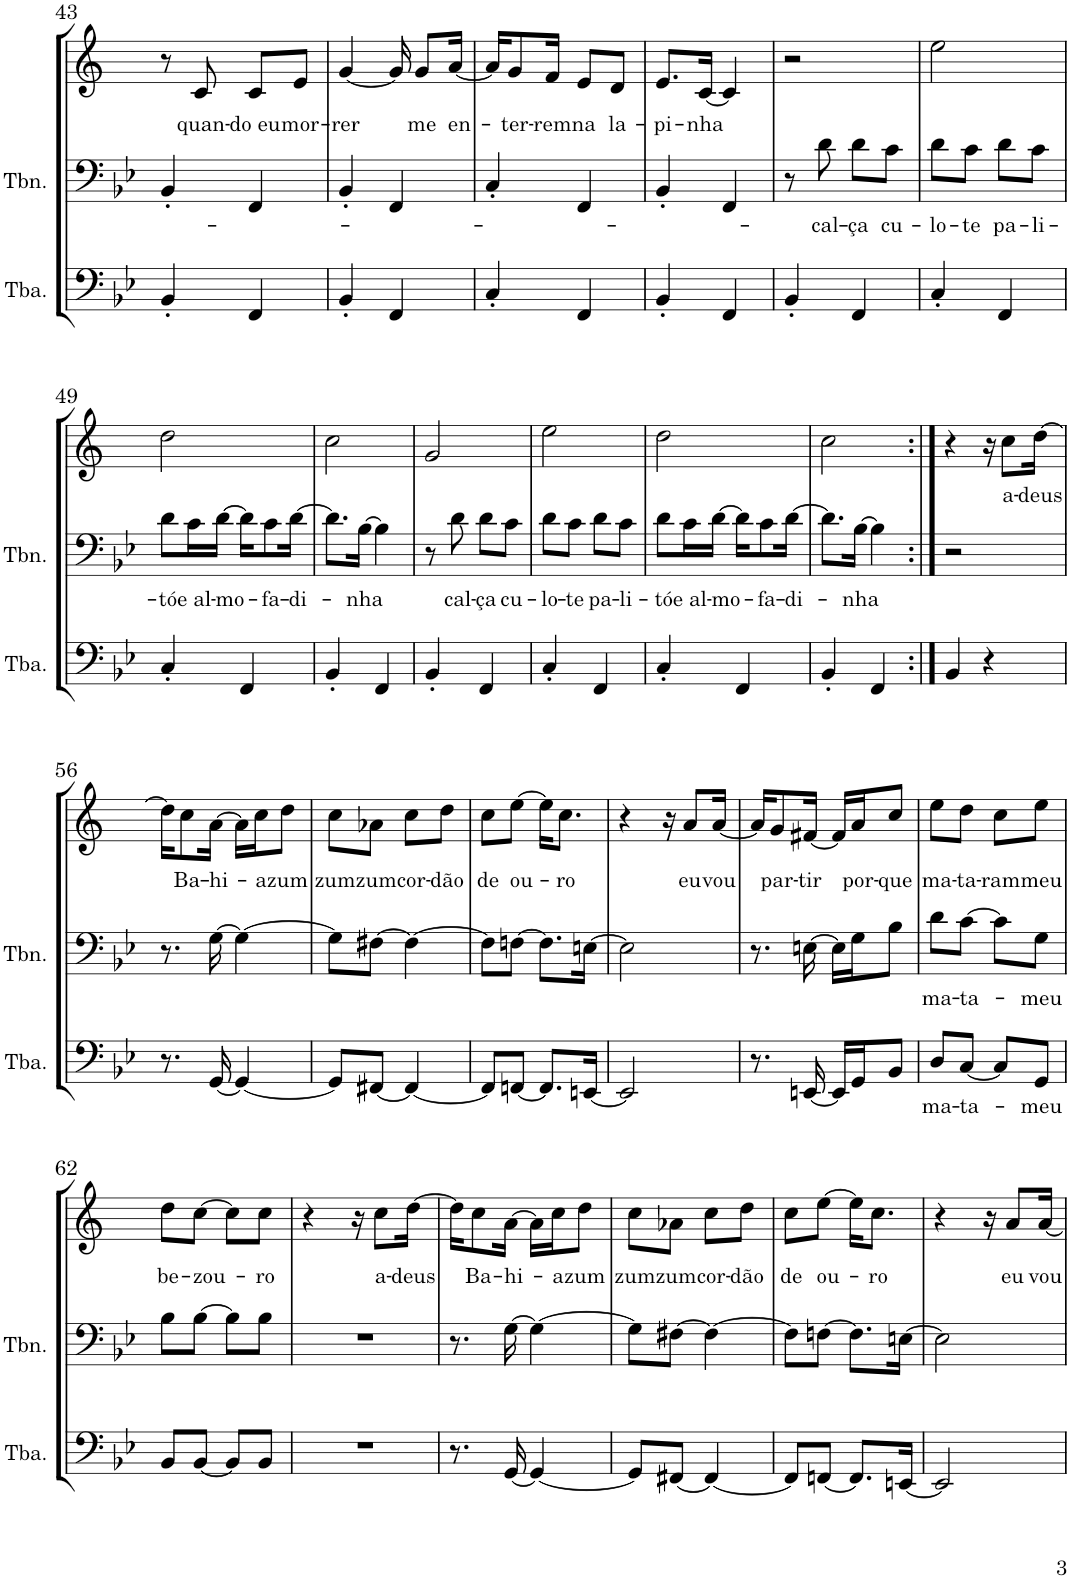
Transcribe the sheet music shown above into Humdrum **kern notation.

**kern	**text	**kern	**text	**kern	**text
*part3	*part3	*part2	*part2	*part1	*part1
*staff3	*staff3	*staff2	*staff2	*staff1	*staff1
*I"Tuba	*	*I"Trombone	*	*I"Trompete em Bb	*
*I'Tba.	*	*I'Tbn.	*	*I'Tpt	*
!!LO:PB:g=z
*clefF4	*	*clefF4	*	*clefG2	*
*	*	*	*	*Trd1c2	*
*k[b-e-]	*	*k[b-e-]	*	*k[]	*
*M2/4	*	*M2/4	*	*M2/4	*
=43	=43	=43	=43	=43	=43
4BB-'/	.	4BB-'/	.	8r	.
!	!	!	!	!	!LO:LY:b
.	.	.	.	8c/	quan-
!	!	!	!	!	!LO:LY:b
4FF/	.	4FF/	.	8c/L	-do eu
!	!	!	!	!	!LO:LY:b
.	.	.	.	8e/J	mor-
=44	=44	=44	=44	=44	=44
!	!	!	!	!	!LO:LY:b
4BB-'/	.	4BB-'/	.	[4g/	-rer
4FF/	.	4FF/	.	16g/]	.
!	!	!	!	!	!LO:LY:b
.	.	.	.	8g/L	me
!	!	!	!	!	!LO:LY:b
.	.	.	.	[16a/Jk	en-
=45	=45	=45	=45	=45	=45
4C'/	.	4C'/	.	16a/KL]	.
!	!	!	!	!	!LO:LY:b
.	.	.	.	8g/	-ter-
!	!	!	!	!	!LO:LY:b
.	.	.	.	16f/Jk	-rem
!	!	!	!	!	!LO:LY:b
4FF/	.	4FF/	.	8e/L	na
!	!	!	!	!	!LO:LY:b
.	.	.	.	8d/J	la-
=46	=46	=46	=46	=46	=46
!	!	!	!	!	!LO:LY:b
4BB-'/	.	4BB-'/	.	8.e/L	-pi-
!	!	!	!	!	!LO:LY:b
.	.	.	.	[16c/Jk	-nha
4FF/	.	4FF/	.	4c/]	.
=47	=47	=47	=47	=47	=47
4BB-'/	.	8r	.	2r	.
!	!	!	!LO:LY:b	!	!
.	.	8d\	cal-	.	.
!	!	!	!LO:LY:b	!	!
4FF/	.	8d\L	-ça	.	.
!	!	!	!LO:LY:b	!	!
.	.	8c\J	cu-	.	.
=48	=48	=48	=48	=48	=48
!	!	!	!LO:LY:b	!	!
4C'/	.	8d\L	-lo-	2ee\	.
!	!	!	!LO:LY:b	!	!
.	.	8c\J	-te	.	.
!	!	!	!LO:LY:b	!	!
4FF/	.	8d\L	pa-	.	.
!	!	!	!LO:LY:b	!	!
.	.	8c\J	-li-	.	.
!!LO:LB:g=z
=49	=49	=49	=49	=49	=49
!	!	!	!LO:LY:b	!	!
4C'/	.	8d\L	-tó	2dd\	.
!	!	!	!LO:LY:b	!	!
.	.	16c\L	e al-	.	.
!	!	!	!LO:LY:b	!	!
.	.	[16d\JJ	-mo-	.	.
4FF/	.	16d\KL]	.	.	.
!	!	!	!LO:LY:b	!	!
.	.	8c\	-fa-	.	.
!	!	!	!LO:LY:b	!	!
.	.	[16d\Jk	-di-	.	.
=50	=50	=50	=50	=50	=50
4BB-'/	.	8.d\L]	.	2cc\	.
!	!	!	!LO:LY:b	!	!
.	.	[16B-\Jk	-nha	.	.
4FF/	.	4B-\]	.	.	.
=51	=51	=51	=51	=51	=51
4BB-'/	.	8r	.	2g/	.
!	!	!	!LO:LY:b	!	!
.	.	8d\	cal-	.	.
!	!	!	!LO:LY:b	!	!
4FF/	.	8d\L	-ça	.	.
!	!	!	!LO:LY:b	!	!
.	.	8c\J	cu-	.	.
=52	=52	=52	=52	=52	=52
!	!	!	!LO:LY:b	!	!
4C'/	.	8d\L	-lo-	2ee\	.
!	!	!	!LO:LY:b	!	!
.	.	8c\J	-te	.	.
!	!	!	!LO:LY:b	!	!
4FF/	.	8d\L	pa-	.	.
!	!	!	!LO:LY:b	!	!
.	.	8c\J	-li-	.	.
=53	=53	=53	=53	=53	=53
!	!	!	!LO:LY:b	!	!
4C'/	.	8d\L	-tó	2dd\	.
!	!	!	!LO:LY:b	!	!
.	.	16c\L	e al-	.	.
!	!	!	!LO:LY:b	!	!
.	.	[16d\JJ	-mo-	.	.
4FF/	.	16d\KL]	.	.	.
!	!	!	!LO:LY:b	!	!
.	.	8c\	-fa-	.	.
!	!	!	!LO:LY:b	!	!
.	.	[16d\Jk	-di-	.	.
=54	=54	=54	=54	=54	=54
4BB-'/	.	8.d\L]	.	2cc\	.
!	!	!	!LO:LY:b	!	!
.	.	[16B-\Jk	-nha	.	.
4FF/	.	4B-\]	.	.	.
=55:|!	=55:|!	=55:|!	=55:|!	=55:|!	=55:|!
4BB-/	.	2r	.	4r	.
4r	.	.	.	16r	.
!	!	!	!	!	!LO:LY:b
.	.	.	.	8cc\L	a-
!	!	!	!	!	!LO:LY:b
.	.	.	.	[16dd\Jk	-deus
!!LO:LB:g=z
=56	=56	=56	=56	=56	=56
8.r	.	8.r	.	16dd\KL]	.
!	!	!	!	!	!LO:LY:b
.	.	.	.	8cc\	Ba-
!	!	!	!	!	!LO:LY:b
[16GG/	.	[16G\	.	[16a\Jk	-hi-
4GG/_	.	4G\_	.	16a\LL]	.
!	!	!	!	!	!LO:LY:b
.	.	.	.	16cc\J	-a
!	!	!	!	!	!LO:LY:b
.	.	.	.	8dd\J	zum
=57	=57	=57	=57	=57	=57
!	!	!	!	!	!LO:LY:b
8GG/L]	.	8G\L]	.	8cc\L	zum
!	!	!	!	!	!LO:LY:b
[8FF#X/J	.	[8F#X\J	.	8a-X\J	zum
!	!	!	!	!	!LO:LY:b
4FF#/_	.	4F#\_	.	8cc\L	cor-
!	!	!	!	!	!LO:LY:b
.	.	.	.	8dd\J	-dão
=58	=58	=58	=58	=58	=58
!	!	!	!	!	!LO:LY:b
8FF#/L]	.	8F#\L]	.	8cc\L	de
!	!	!	!	!	!LO:LY:b
[8FFn/J	.	[8Fn\J	.	[8ee\J	ou-
8.FF/L]	.	8.F\L]	.	16ee\KL]	.
!	!	!	!	!	!LO:LY:b
.	.	.	.	8.cc\J	-ro
[16EEn/Jk	.	[16En\Jk	.	.	.
=59	=59	=59	=59	=59	=59
2EE/]	.	2E\]	.	4r	.
.	.	.	.	16r	.
!	!	!	!	!	!LO:LY:b
.	.	.	.	8a/L	eu
!	!	!	!	!	!LO:LY:b
.	.	.	.	[16a/Jk	vou
=60	=60	=60	=60	=60	=60
8.r	.	8.r	.	16a/KL]	.
!	!	!	!	!	!LO:LY:b
.	.	.	.	8g/	par-
!	!	!	!	!	!LO:LY:b
[16EEn/	.	[16En\	.	[16f#X/Jk	-tir
16EE/LL]	.	16E\LL]	.	16f#/LL]	.
!	!	!	!	!	!LO:LY:b
16GG/J	.	16G\J	.	16a/J	por-
!	!	!	!	!	!LO:LY:b
8BB-/J	.	8B-\J	.	8cc/J	-que
=61	=61	=61	=61	=61	=61
!	!LO:LY:b	!	!LO:LY:b	!	!LO:LY:b
8D/L	ma-	8d\L	ma-	8ee\L	ma-
!	!LO:LY:b	!	!LO:LY:b	!	!LO:LY:b
[8C/J	-ta-	[8c\J	-ta-	8dd\J	-ta-
!	!	!	!	!	!LO:LY:b
8C/L]	.	8c\L]	.	8cc\L	-ram
!	!LO:LY:b	!	!LO:LY:b	!	!LO:LY:b
8GG/J	meu	8G\J	meu	8ee\J	meu
!!LO:LB:g=z
=62	=62	=62	=62	=62	=62
!	!	!	!	!	!LO:LY:b
8BB-/L	.	8B-\L	.	8dd\L	be-
!	!	!	!	!	!LO:LY:b
[8BB-/J	.	[8B-\J	.	[8cc\J	-zou-
8BB-/L]	.	8B-\L]	.	8cc\L]	.
!	!	!	!	!	!LO:LY:b
8BB-/J	.	8B-\J	.	8cc\J	-ro
=63	=63	=63	=63	=63	=63
2r	.	2r	.	4r	.
.	.	.	.	16r	.
!	!	!	!	!	!LO:LY:b
.	.	.	.	8cc\L	a-
!	!	!	!	!	!LO:LY:b
.	.	.	.	[16dd\Jk	-deus
=64	=64	=64	=64	=64	=64
8.r	.	8.r	.	16dd\KL]	.
!	!	!	!	!	!LO:LY:b
.	.	.	.	8cc\	Ba-
!	!	!	!	!	!LO:LY:b
[16GG/	.	[16G\	.	[16a\Jk	-hi-
4GG/_	.	4G\_	.	16a\LL]	.
!	!	!	!	!	!LO:LY:b
.	.	.	.	16cc\J	-a
!	!	!	!	!	!LO:LY:b
.	.	.	.	8dd\J	zum
=65	=65	=65	=65	=65	=65
!	!	!	!	!	!LO:LY:b
8GG/L]	.	8G\L]	.	8cc\L	zum
!	!	!	!	!	!LO:LY:b
[8FF#X/J	.	[8F#X\J	.	8a-X\J	zum
!	!	!	!	!	!LO:LY:b
4FF#/_	.	4F#\_	.	8cc\L	cor-
!	!	!	!	!	!LO:LY:b
.	.	.	.	8dd\J	-dão
=66	=66	=66	=66	=66	=66
!	!	!	!	!	!LO:LY:b
8FF#/L]	.	8F#\L]	.	8cc\L	de
!	!	!	!	!	!LO:LY:b
[8FFn/J	.	[8Fn\J	.	[8ee\J	ou-
8.FF/L]	.	8.F\L]	.	16ee\KL]	.
!	!	!	!	!	!LO:LY:b
.	.	.	.	8.cc\J	-ro
[16EEn/Jk	.	[16En\Jk	.	.	.
=67	=67	=67	=67	=67	=67
2EE/]	.	2E\]	.	4r	.
.	.	.	.	16r	.
!	!	!	!	!	!LO:LY:b
.	.	.	.	8a/L	eu
!	!	!	!	!	!LO:LY:b
.	.	.	.	[16a/Jk	vou
=	=	=	=	=	=
*-	*-	*-	*-	*-	*-
